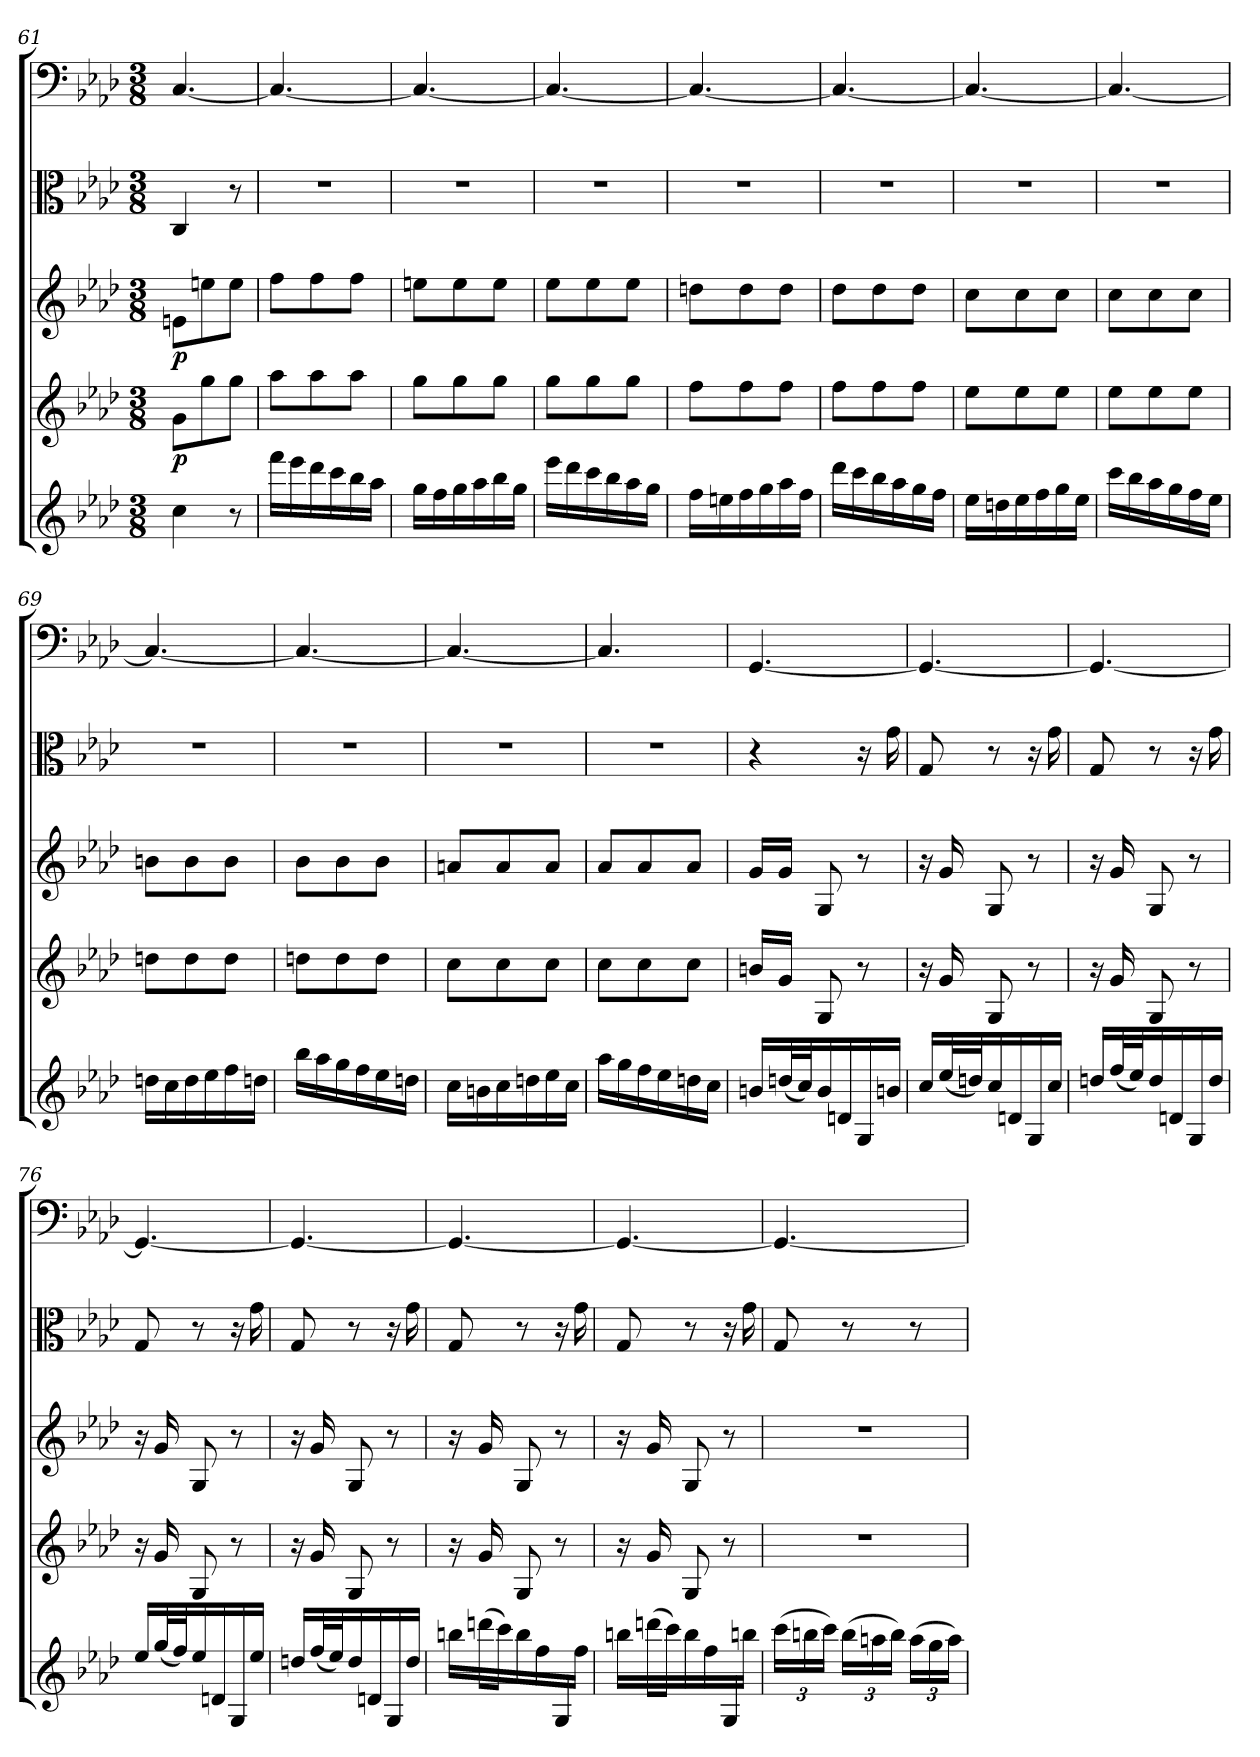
**kern	**kern	**dynam	**kern	**dynam	**kern	**kern
*part5	*part4	*part4	*part3	*part3	*part2	*part1
*staff5	*staff4	*staff4	*staff3	*staff3	*staff2	*staff1
*clefG2	*clefG2	*	*clefG2	*	*clefC3	*clefF4
*k[b-e-a-d-]	*k[b-e-a-d-]	*	*k[b-e-a-d-]	*	*k[b-e-a-d-]	*k[b-e-a-d-]
*f:	*f:	*	*f:	*	*f:	*f:
*M3/8	*M3/8	*	*M3/8	*	*M3/8	*M3/8
=61	=61	=61	=61	=61	=61	=61
4cc\	8g\L	p	8en\L	p	4C/	[4.C/
.	8gg\	.	8een\	.	.	.
8r	8gg\J	.	8ee\J	.	8r	.
=62	=62	=62	=62	=62	=62	=62
16fff\LL	8aa-\L	.	8ff\L	.	4.r	4.C/_
16eee-\	.	.	.	.	.	.
16ddd-\	8aa-\	.	8ff\	.	.	.
16ccc\	.	.	.	.	.	.
16bb-\	8aa-\J	.	8ff\J	.	.	.
16aa-\JJ	.	.	.	.	.	.
=63	=63	=63	=63	=63	=63	=63
16gg\LL	8gg\L	.	8een\L	.	4.r	4.C/_
16ff\	.	.	.	.	.	.
16gg\	8gg\	.	8ee\	.	.	.
16aa-\	.	.	.	.	.	.
16bb-\	8gg\J	.	8ee\J	.	.	.
16gg\JJ	.	.	.	.	.	.
=64	=64	=64	=64	=64	=64	=64
16eee-\LL	8gg\L	.	8ee-\L	.	4.r	4.C/_
16ddd-\	.	.	.	.	.	.
16ccc\	8gg\	.	8ee-\	.	.	.
16bb-\	.	.	.	.	.	.
16aa-\	8gg\J	.	8ee-\J	.	.	.
16gg\JJ	.	.	.	.	.	.
=65	=65	=65	=65	=65	=65	=65
16ff\LL	8ff\L	.	8ddn\L	.	4.r	4.C/_
16een\	.	.	.	.	.	.
16ff\	8ff\	.	8dd\	.	.	.
16gg\	.	.	.	.	.	.
16aa-\	8ff\J	.	8dd\J	.	.	.
16ff\JJ	.	.	.	.	.	.
=66	=66	=66	=66	=66	=66	=66
16ddd-\LL	8ff\L	.	8dd-\L	.	4.r	4.C/_
16ccc\	.	.	.	.	.	.
16bb-\	8ff\	.	8dd-\	.	.	.
16aa-\	.	.	.	.	.	.
16gg\	8ff\J	.	8dd-\J	.	.	.
16ff\JJ	.	.	.	.	.	.
=67	=67	=67	=67	=67	=67	=67
16ee-\LL	8ee-\L	.	8cc\L	.	4.r	4.C/_
16ddn\	.	.	.	.	.	.
16ee-\	8ee-\	.	8cc\	.	.	.
16ff\	.	.	.	.	.	.
16gg\	8ee-\J	.	8cc\J	.	.	.
16ee-\JJ	.	.	.	.	.	.
=68	=68	=68	=68	=68	=68	=68
16ccc\LL	8ee-\L	.	8cc\L	.	4.r	4.C/_
16bb-\	.	.	.	.	.	.
16aa-\	8ee-\	.	8cc\	.	.	.
16gg\	.	.	.	.	.	.
16ff\	8ee-\J	.	8cc\J	.	.	.
16ee-\JJ	.	.	.	.	.	.
=69	=69	=69	=69	=69	=69	=69
16ddn\LL	8ddn\L	.	8bn\L	.	4.r	4.C/_
16cc\	.	.	.	.	.	.
16dd\	8dd\	.	8b\	.	.	.
16ee-\	.	.	.	.	.	.
16ff\	8dd\J	.	8b\J	.	.	.
16ddn\JJ	.	.	.	.	.	.
=70	=70	=70	=70	=70	=70	=70
16bb-\LL	8ddn\L	.	8b-\L	.	4.r	4.C/_
16aa-\	.	.	.	.	.	.
16gg\	8dd\	.	8b-\	.	.	.
16ff\	.	.	.	.	.	.
16ee-\	8dd\J	.	8b-\J	.	.	.
16ddn\JJ	.	.	.	.	.	.
=71	=71	=71	=71	=71	=71	=71
16cc\LL	8cc\L	.	8an/L	.	4.r	4.C/_
16bn\	.	.	.	.	.	.
16cc\	8cc\	.	8a/	.	.	.
16ddn\	.	.	.	.	.	.
16ee-\	8cc\J	.	8a/J	.	.	.
16cc\JJ	.	.	.	.	.	.
=72	=72	=72	=72	=72	=72	=72
16aa-\LL	8cc\L	.	8a-/L	.	4.r	4.C/]
16gg\	.	.	.	.	.	.
16ff\	8cc\	.	8a-/	.	.	.
16ee-\	.	.	.	.	.	.
16ddn\	8cc\J	.	8a-/J	.	.	.
16cc\JJ	.	.	.	.	.	.
=73	=73	=73	=73	=73	=73	=73
16bn/LL	16bn/LL	.	16g/LL	.	4r	[4.GG/
(32ddn/L	16g/JJ	.	16g/JJ	.	.	.
32cc/J)	.	.	.	.	.	.
16b/	8G/	.	8G/	.	.	.
16dn/	.	.	.	.	.	.
16G/	8r	.	8r	.	16r	.
16bn/JJ	.	.	.	.	16g\	.
=74	=74	=74	=74	=74	=74	=74
16cc/LL	16r	.	16r	.	8G/	4.GG/_
(32ee-/L	16g/	.	16g/	.	.	.
32ddn/J)	.	.	.	.	.	.
16cc/	8G/	.	8G/	.	8r	.
16dn/	.	.	.	.	.	.
16G/	8r	.	8r	.	16r	.
16cc/JJ	.	.	.	.	16g\	.
=75	=75	=75	=75	=75	=75	=75
16ddn/LL	16r	.	16r	.	8G/	4.GG/_
(32ff/L	16g/	.	16g/	.	.	.
32ee-/J)	.	.	.	.	.	.
16dd/	8G/	.	8G/	.	8r	.
16dn/	.	.	.	.	.	.
16G/	8r	.	8r	.	16r	.
16dd/JJ	.	.	.	.	16g\	.
=76	=76	=76	=76	=76	=76	=76
16ee-/LL	16r	.	16r	.	8G/	4.GG/_
(32gg/L	16g/	.	16g/	.	.	.
32ff/J)	.	.	.	.	.	.
16ee-/	8G/	.	8G/	.	8r	.
16dn/	.	.	.	.	.	.
16G/	8r	.	8r	.	16r	.
16ee-/JJ	.	.	.	.	16g\	.
=77	=77	=77	=77	=77	=77	=77
16ddn/LL	16r	.	16r	.	8G/	4.GG/_
(32ff/L	16g/	.	16g/	.	.	.
32ee-/J)	.	.	.	.	.	.
16dd/	8G/	.	8G/	.	8r	.
16dn/	.	.	.	.	.	.
16G/	8r	.	8r	.	16r	.
16dd/JJ	.	.	.	.	16g\	.
=78	=78	=78	=78	=78	=78	=78
16bbn\LL	16r	.	16r	.	8G/	4.GG/_
(32dddn\L	16g/	.	16g/	.	.	.
32ccc\J)	.	.	.	.	.	.
16bb\	8G/	.	8G/	.	8r	.
16ff\	.	.	.	.	.	.
16G/	8r	.	8r	.	16r	.
16ff\JJ	.	.	.	.	16g\	.
=79	=79	=79	=79	=79	=79	=79
16bbn\LL	16r	.	16r	.	8G/	4.GG/_
(32dddn\L	16g/	.	16g/	.	.	.
32ccc\J)	.	.	.	.	.	.
16bb\	8G/	.	8G/	.	8r	.
16ff\	.	.	.	.	.	.
16G/	8r	.	8r	.	16r	.
16bbn\JJ	.	.	.	.	16g\	.
=80	=80	=80	=80	=80	=80	=80
(24ccc\LL	4.r	.	4.r	.	8G/	4.GG/_
24bbn\	.	.	.	.	.	.
24ccc\JJ)	.	.	.	.	.	.
(24bb\LL	.	.	.	.	8r	.
24aan\	.	.	.	.	.	.
24bb\JJ)	.	.	.	.	.	.
(24aa\LL	.	.	.	.	8r	.
24gg\	.	.	.	.	.	.
24aa\JJ)	.	.	.	.	.	.
=	=	=	=	=	=	=
*-	*-	*-	*-	*-	*-	*-
